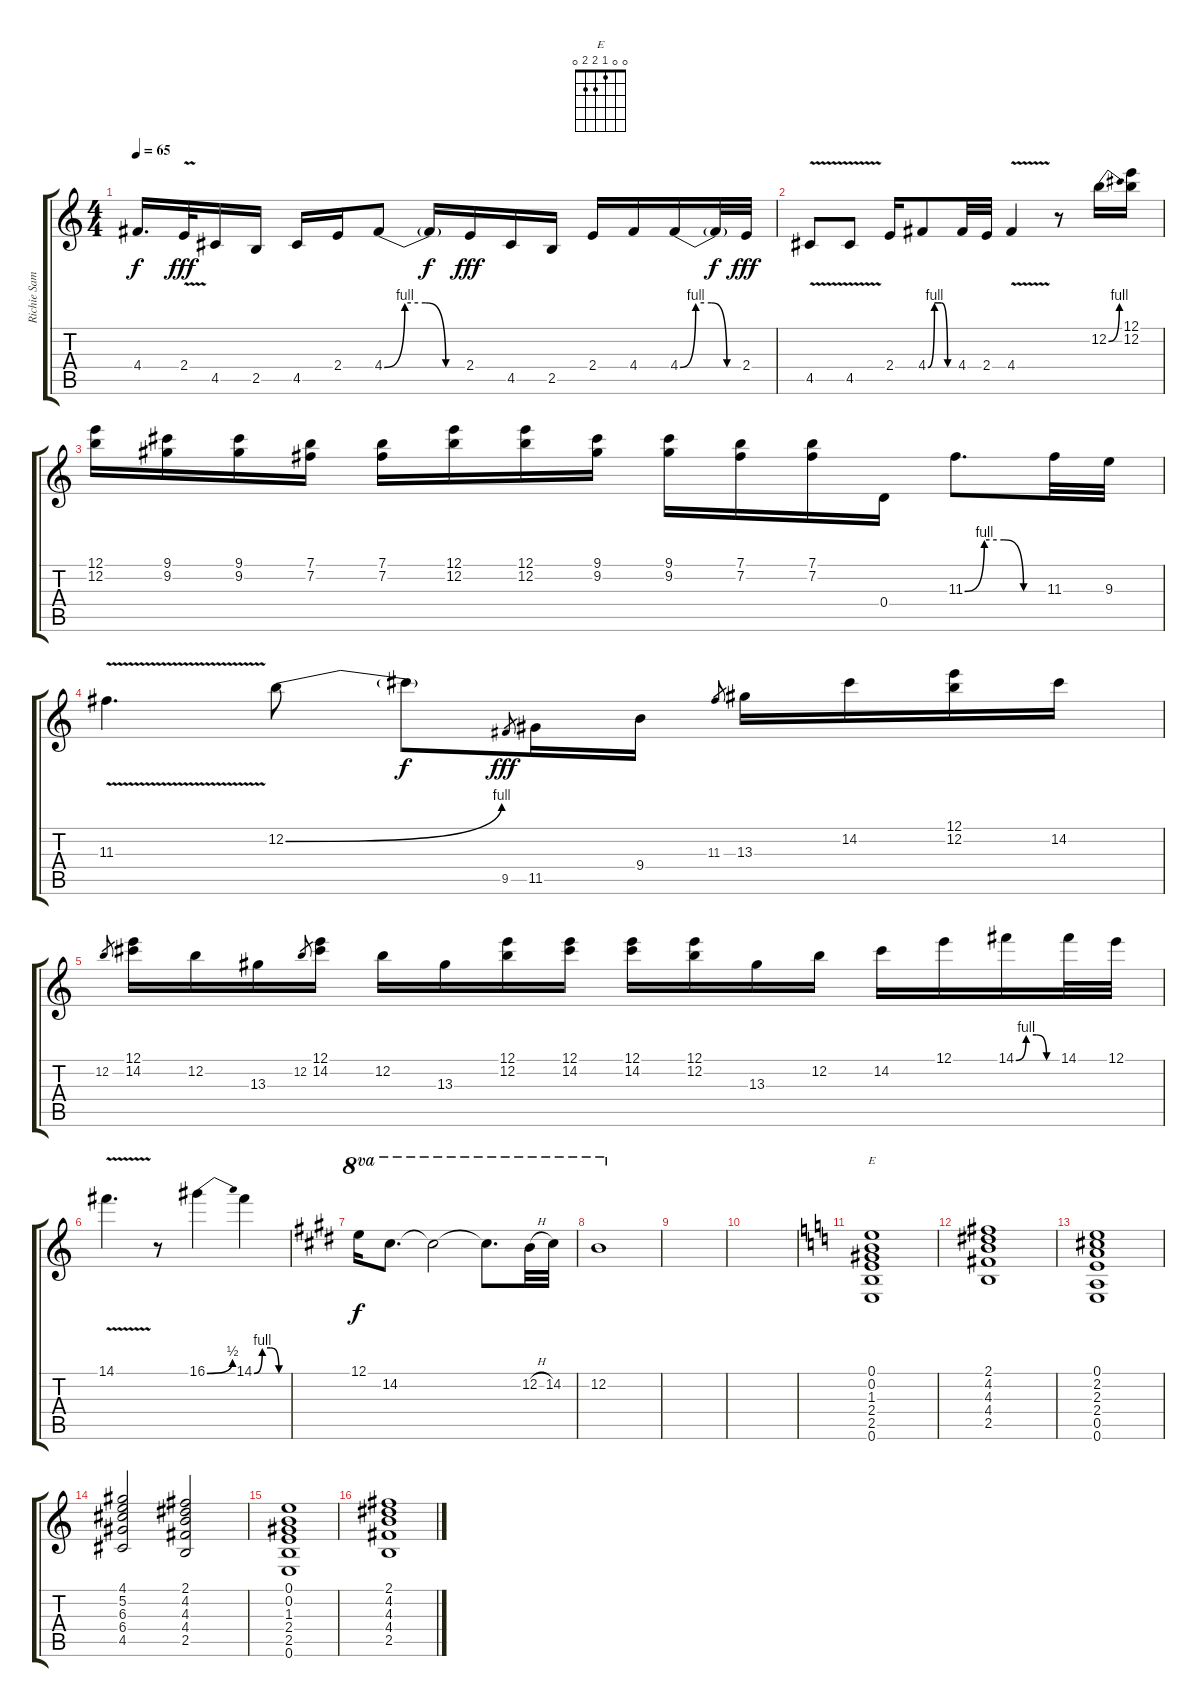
\track ("Richie Sambora" "Richie Sam") {instrument overdrivenguitar bank 6}
\staff {score tabs}
\tuning (E4 B3 G3 D3 A2 E2) {hide}
\chord ("E" 0 0 1 2 2 0)
\ts (4 4)
\tempo 65
\clef g2
\ks c
4.4{t}.16{d dy f} 2.4{v}.32{dy fff} 4.5.16 2.5.16 4.5.16 2.4.16 4.4{be (custom 0 0 15 4 30 4 45 0 60 0)}.8 4.4{t}.16{dy f} 2.4.16{dy fff} 4.5.16 2.5.16 2.4.16 4.4.16 4.4{be (custom 0 0 15 4 30 4 45 0 60 0)}.16 4.4{t}.32{dy f} 2.4.32{dy fff} |
4.5{v}.8 4.5{v}.8 2.4.16 4.4{be (custom 0 0 15 4 30 4 45 0 60 0)}.8 4.4.32 2.4.32 4.4{v}.4 r.8 12.2{be (bend 0 0 60 4)}.16 (12.1 12.2).16 |
(12.1 12.2).16 (9.1 9.2).16 (9.1 9.2).16 (7.1 7.2).16 (7.1 7.2).16 (12.1 12.2).16 (12.1 12.2).16 (9.1 9.2).16 (9.1 9.2).16 (7.1 7.2).16 (7.1 7.2).16 0.4.16 11.3{be (custom 0 0 15 4 30 4 45 0 60 0)}.8{d} 11.3.32 9.3.32 |
11.3{v}.4{d} 12.2{be (bend 0 0 60 4)}.8 12.2{t}.8{dy f} 9.5.8{gr dy fff} 11.5.16 9.4.16 11.3.8{gr} 13.3.16 14.2.16 (12.1 12.2).16 14.2.16 |
12.2.8{gr} (12.1 14.2).16 12.2.16 13.3.16 12.2.8{gr} (12.1 14.2).16 12.2.16 13.3.16 (12.1 12.2).16 (12.1 14.2).16 (12.1 14.2).16 (12.1 12.2).16 13.3.16 12.2.16 14.2.16 12.1.16 14.1{be (custom 0 0 15 4 30 4 45 0 60 0)}.16 14.1.32 12.1.32 |
14.1{v}.4{d} r.8 16.1{be (bend 0 0 60 2)}.4 14.1{be (custom 0 0 15 4 30 4 45 0 60 0)}.4 |
\ks e
12.1.16{ot 8va dy f} 14.2.8{d ot 8va} 14.2{t}.2{ot 8va} 14.2{t}.8{d ot 8va} 12.2{h}.32{ot 8va} 14.2.32{ot 8va} |
12.2.1{ot 8va} |
|
|
\ks c
(0.1 0.2 1.3 2.4 2.5 0.6).1{ch "E"} |
(2.1 4.2 4.3 4.4 2.5).1 |
(0.1 2.2 2.3 2.4 0.5 0.6).1 |
(4.1 5.2 6.3 6.4 4.5).2 (2.1 4.2 4.3 4.4 2.5).2 |
(0.1 0.2 1.3 2.4 2.5 0.6).1 |
(2.1 4.2 4.3 4.4 2.5).1
